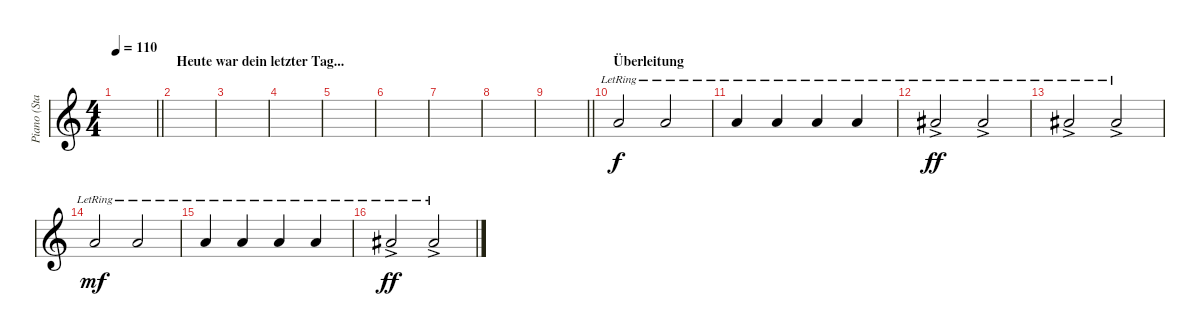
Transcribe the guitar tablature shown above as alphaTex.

\track ("Piano (Staff 1)" "Piano (Sta") {instrument electricgrandpiano}
\staff {score}
\tuning (E4 B3 G3 D3 A2 E2 B1) {hide}
\ts (4 4)
\tempo 110
\clef g2
\barLineRight lightlight
\ks c
|
\section ("" "Heute war dein letzter Tag...")
|
|
|
|
|
|
|
\barLineRight lightlight
|
\section ("" "Überleitung")
5.1{lr}.2 5.1{lr}.2 |
5.1{lr}.4 5.1{lr}.4 5.1{lr}.4 5.1{lr}.4 |
6.1{ac lr}.2{dy ff} 6.1{ac lr}.2 |
6.1{ac lr}.2 6.1{ac lr}.2 |
5.1{lr}.2{dy mf} 5.1{lr}.2 |
5.1{lr}.4 5.1{lr}.4 5.1{lr}.4 5.1{lr}.4 |
6.1{ac lr}.2{dy ff} 6.1{ac lr}.2
